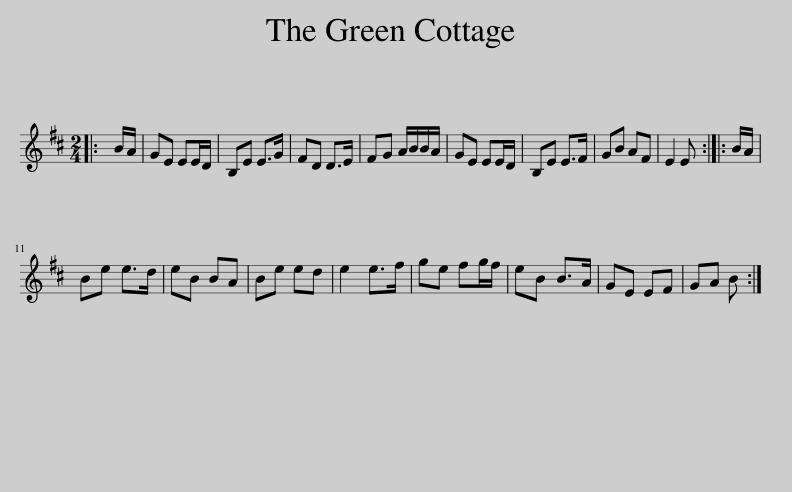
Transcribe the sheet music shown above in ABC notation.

X:1
L:1/8
M:2/4
I:linebreak $
K:D
V:1 treble
V:1
|: B/A/ | GE EE/D/ | B,E E>G | FD D>E | FG A/B/B/A/ | %5
 GE EE/D/ | B,E E>F | GB AF | E2 E :: B/A/ |$ %10
 Be e>d | eB BA | Be ed | e2 e>f | ge fg/f/ | %15
 eB B>A | GE EF | GA B :| %18
